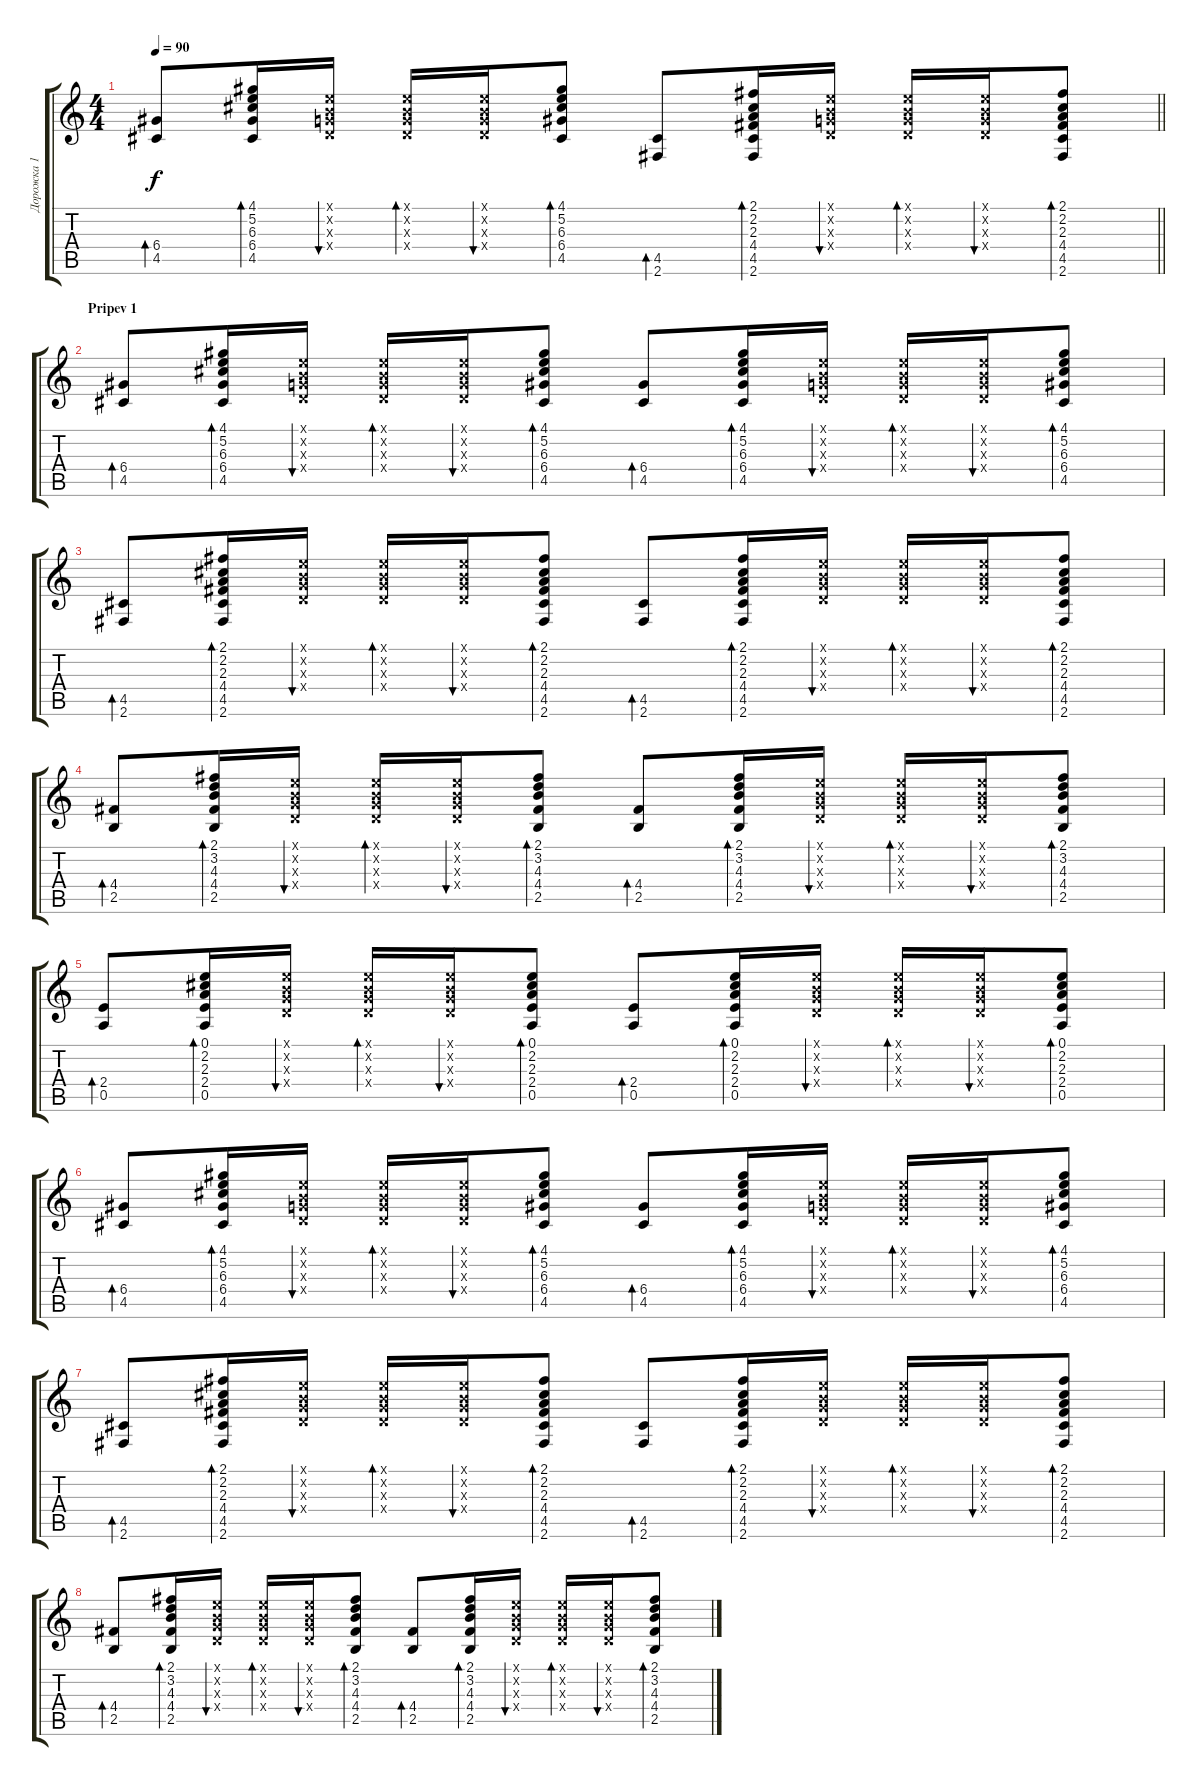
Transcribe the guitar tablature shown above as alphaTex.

\track ("Дорожка 1" "Дорожка 1") {instrument acousticguitarsteel}
\staff {score tabs}
\tuning (E4 B3 G3 D3 A2 E2) {hide}
\ts (4 4)
\tempo 90
\clef g2
\barLineRight lightlight
\ks c
(6.4 4.5).8{bd 60 dy f} (4.1 5.2 6.3 6.4 4.5).16{bd 60} (0.1{x} 0.2{x} 0.3{x} 0.4{x}).16{bu 60} (0.1{x} 0.2{x} 0.3{x} 0.4{x}).16{bd 60} (0.1{x} 0.2{x} 0.3{x} 0.4{x}).16{bu 60} (4.1 5.2 6.3 6.4 4.5).8{bd 60} (4.5 2.6).8{bd 60} (2.1 2.2 2.3 4.4 4.5 2.6).16{bd 60} (0.1{x} 0.2{x} 0.3{x} 0.4{x}).16{bu 60} (0.1{x} 0.2{x} 0.3{x} 0.4{x}).16{bd 60} (0.1{x} 0.2{x} 0.3{x} 0.4{x}).16{bu 60} (2.1 2.2 2.3 4.4 4.5 2.6).8{bd 60} |
\section ("" "Pripev 1")
(6.4 4.5).8{bd 60} (4.1 5.2 6.3 6.4 4.5).16{bd 60} (0.1{x} 0.2{x} 0.3{x} 0.4{x}).16{bu 60} (0.1{x} 0.2{x} 0.3{x} 0.4{x}).16{bd 60} (0.1{x} 0.2{x} 0.3{x} 0.4{x}).16{bu 60} (4.1 5.2 6.3 6.4 4.5).8{bd 60} (6.4 4.5).8{bd 60} (4.1 5.2 6.3 6.4 4.5).16{bd 60} (0.1{x} 0.2{x} 0.3{x} 0.4{x}).16{bu 60} (0.1{x} 0.2{x} 0.3{x} 0.4{x}).16{bd 60} (0.1{x} 0.2{x} 0.3{x} 0.4{x}).16{bu 60} (4.1 5.2 6.3 6.4 4.5).8{bd 60} |
(4.5 2.6).8{bd 60} (2.1 2.2 2.3 4.4 4.5 2.6).16{bd 60} (0.1{x} 0.2{x} 0.3{x} 0.4{x}).16{bu 60} (0.1{x} 0.2{x} 0.3{x} 0.4{x}).16{bd 60} (0.1{x} 0.2{x} 0.3{x} 0.4{x}).16{bu 60} (2.1 2.2 2.3 4.4 4.5 2.6).8{bd 60} (4.5 2.6).8{bd 60} (2.1 2.2 2.3 4.4 4.5 2.6).16{bd 60} (0.1{x} 0.2{x} 0.3{x} 0.4{x}).16{bu 60} (0.1{x} 0.2{x} 0.3{x} 0.4{x}).16{bd 60} (0.1{x} 0.2{x} 0.3{x} 0.4{x}).16{bu 60} (2.1 2.2 2.3 4.4 4.5 2.6).8{bd 60} |
(4.4 2.5).8{bd 60} (2.1 3.2 4.3 4.4 2.5).16{bd 60} (0.1{x} 0.2{x} 0.3{x} 0.4{x}).16{bu 60} (0.1{x} 0.2{x} 0.3{x} 0.4{x}).16{bd 60} (0.1{x} 0.2{x} 0.3{x} 0.4{x}).16{bu 60} (2.1 3.2 4.3 4.4 2.5).8{bd 60} (4.4 2.5).8{bd 60} (2.1 3.2 4.3 4.4 2.5).16{bd 60} (0.1{x} 0.2{x} 0.3{x} 0.4{x}).16{bu 60} (0.1{x} 0.2{x} 0.3{x} 0.4{x}).16{bd 60} (0.1{x} 0.2{x} 0.3{x} 0.4{x}).16{bu 60} (2.1 3.2 4.3 4.4 2.5).8{bd 60} |
(2.4 0.5).8{bd 60} (0.1 2.2 2.3 2.4 0.5).16{bd 60} (0.1{x} 0.2{x} 0.3{x} 0.4{x}).16{bu 60} (0.1{x} 0.2{x} 0.3{x} 0.4{x}).16{bd 60} (0.1{x} 0.2{x} 0.3{x} 0.4{x}).16{bu 60} (0.1 2.2 2.3 2.4 0.5).8{bd 60} (2.4 0.5).8{bd 60} (0.1 2.2 2.3 2.4 0.5).16{bd 60} (0.1{x} 0.2{x} 0.3{x} 0.4{x}).16{bu 60} (0.1{x} 0.2{x} 0.3{x} 0.4{x}).16{bd 60} (0.1{x} 0.2{x} 0.3{x} 0.4{x}).16{bu 60} (0.1 2.2 2.3 2.4 0.5).8{bd 60} |
(6.4 4.5).8{bd 60} (4.1 5.2 6.3 6.4 4.5).16{bd 60} (0.1{x} 0.2{x} 0.3{x} 0.4{x}).16{bu 60} (0.1{x} 0.2{x} 0.3{x} 0.4{x}).16{bd 60} (0.1{x} 0.2{x} 0.3{x} 0.4{x}).16{bu 60} (4.1 5.2 6.3 6.4 4.5).8{bd 60} (6.4 4.5).8{bd 60} (4.1 5.2 6.3 6.4 4.5).16{bd 60} (0.1{x} 0.2{x} 0.3{x} 0.4{x}).16{bu 60} (0.1{x} 0.2{x} 0.3{x} 0.4{x}).16{bd 60} (0.1{x} 0.2{x} 0.3{x} 0.4{x}).16{bu 60} (4.1 5.2 6.3 6.4 4.5).8{bd 60} |
(4.5 2.6).8{bd 60} (2.1 2.2 2.3 4.4 4.5 2.6).16{bd 60} (0.1{x} 0.2{x} 0.3{x} 0.4{x}).16{bu 60} (0.1{x} 0.2{x} 0.3{x} 0.4{x}).16{bd 60} (0.1{x} 0.2{x} 0.3{x} 0.4{x}).16{bu 60} (2.1 2.2 2.3 4.4 4.5 2.6).8{bd 60} (4.5 2.6).8{bd 60} (2.1 2.2 2.3 4.4 4.5 2.6).16{bd 60} (0.1{x} 0.2{x} 0.3{x} 0.4{x}).16{bu 60} (0.1{x} 0.2{x} 0.3{x} 0.4{x}).16{bd 60} (0.1{x} 0.2{x} 0.3{x} 0.4{x}).16{bu 60} (2.1 2.2 2.3 4.4 4.5 2.6).8{bd 60} |
(4.4 2.5).8{bd 60} (2.1 3.2 4.3 4.4 2.5).16{bd 60} (0.1{x} 0.2{x} 0.3{x} 0.4{x}).16{bu 60} (0.1{x} 0.2{x} 0.3{x} 0.4{x}).16{bd 60} (0.1{x} 0.2{x} 0.3{x} 0.4{x}).16{bu 60} (2.1 3.2 4.3 4.4 2.5).8{bd 60} (4.4 2.5).8{bd 60} (2.1 3.2 4.3 4.4 2.5).16{bd 60} (0.1{x} 0.2{x} 0.3{x} 0.4{x}).16{bu 60} (0.1{x} 0.2{x} 0.3{x} 0.4{x}).16{bd 60} (0.1{x} 0.2{x} 0.3{x} 0.4{x}).16{bu 60} (2.1 3.2 4.3 4.4 2.5).8{bd 60}
